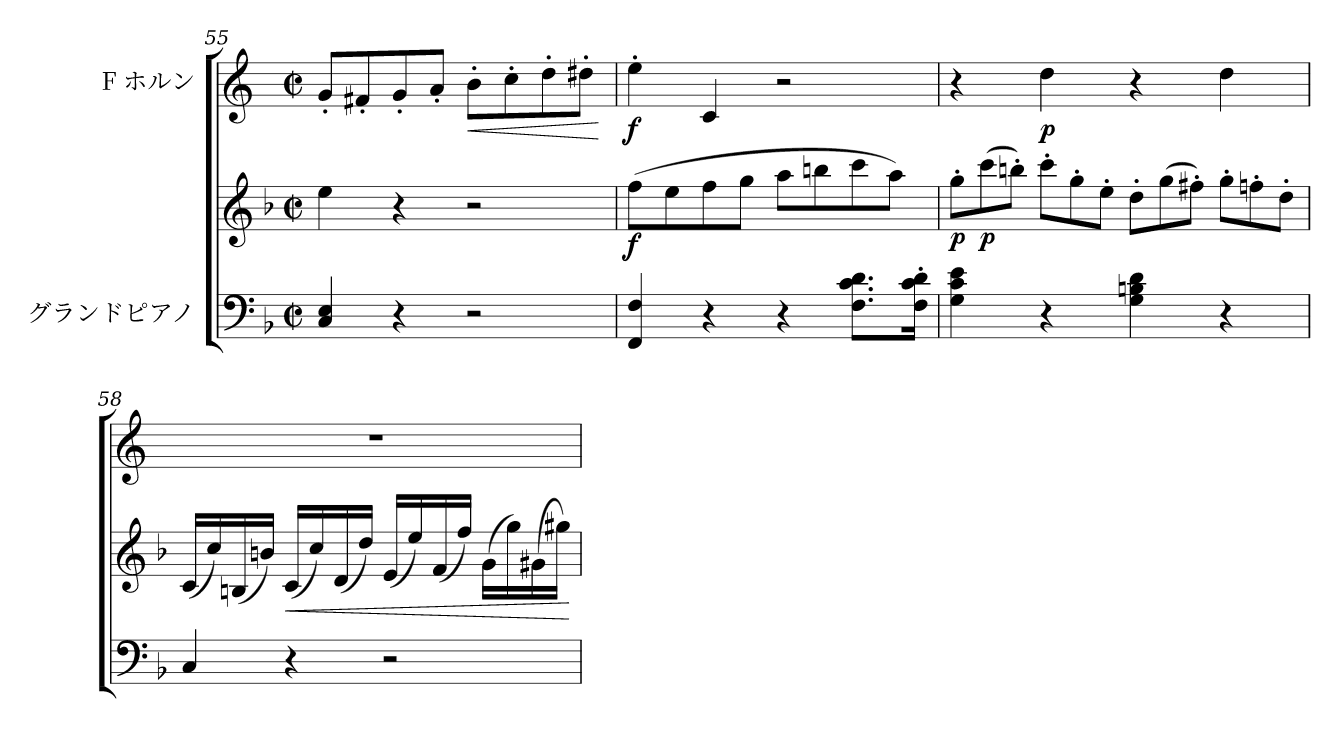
**kern	**kern	**dynam	**kern	**dynam
*part2	*part2	*part2	*part1	*part1
*staff3	*staff2	*staff2/3	*staff1	*staff1
*I"グランドピアノ	*	*	*I"F ホルン	*
*clefF4	*clefG2	*	*clefG2	*
*	*	*	*ITrd4c7	*
*k[b-]	*k[b-]	*	*k[b-]	*
*M2/2	*M2/2	*	*M2/2	*
*met(c|)	*met(c|)	*	*met(c|)	*
=55	=55	=55	=55	=55
4C/ 4E/	4ee\	.	8c'/L	.
.	.	.	8Bn'/	.
4r	4r	.	8c'/	.
.	.	.	8d'/J	.
!	!	!	!	!LO:HP:b
2r	2r	.	8e'\L	<
.	.	.	8f'\	.
.	.	.	8g'\	.
.	.	.	8g#X'\J	.
.	.	.	.	[
=56	=56	=56	=56	=56
!	!	!LO:DY:b	!	!LO:DY:b
4FF/ 4F/	(>8ff\L	f	4a'\	f
.	8ee\	.	.	.
4r	8ff\	.	4F/	.
.	8gg\J	.	.	.
4r	8aa\L	.	2r	.
.	8bbn\	.	.	.
8.F\ 8.c\ 8.d\L	8ccc\	.	.	.
.	8aa\J)	.	.	.
16F\' 16c\' 16d\'Jk	.	.	.	.
=57	=57	=57	=57	=57
*	*Xtuplet	*	*	*
!	!	!LO:DY:b	!	!
4G\ 4c\ 4e\	12gg'\L	p	4r	.
!	!	!LO:DY:b	!	!
.	(>12ccc\	p	.	.
.	12bbn'\J)	.	.	.
!	!	!	!	!LO:DY:b
4r	12ccc'\L	.	4g\	p
.	12gg'\	.	.	.
.	12ee'\J	.	.	.
4G\ 4Bn\ 4d\	12dd'\L	.	4r	.
.	(>12gg\	.	.	.
.	12ff#X'\J)	.	.	.
4r	12gg'\L	.	4g\	.
.	12ffn'\	.	.	.
.	12dd'\J	.	.	.
=58	=58	=58	=58	=58
4C/	(<16c/LL	.	1r	.
.	16cc/)	.	.	.
.	(<16Bn/	.	.	.
.	16bn/JJ)	.	.	.
!	!	!LO:HP:b	!	!
4r	(<16c/LL	<	.	.
.	16cc/)	.	.	.
.	(<16d/	.	.	.
.	16dd/JJ)	.	.	.
2r	(<16e/LL	.	.	.
.	16ee/)	.	.	.
.	(<16f/	.	.	.
.	16ff/JJ)	.	.	.
.	(>16g\LL	.	.	.
.	16gg\)	.	.	.
.	(>16g#X\	.	.	.
.	16gg#X\JJ)	.	.	.
.	.	[	.	.
=	=	=	=	=
*-	*-	*-	*-	*-
